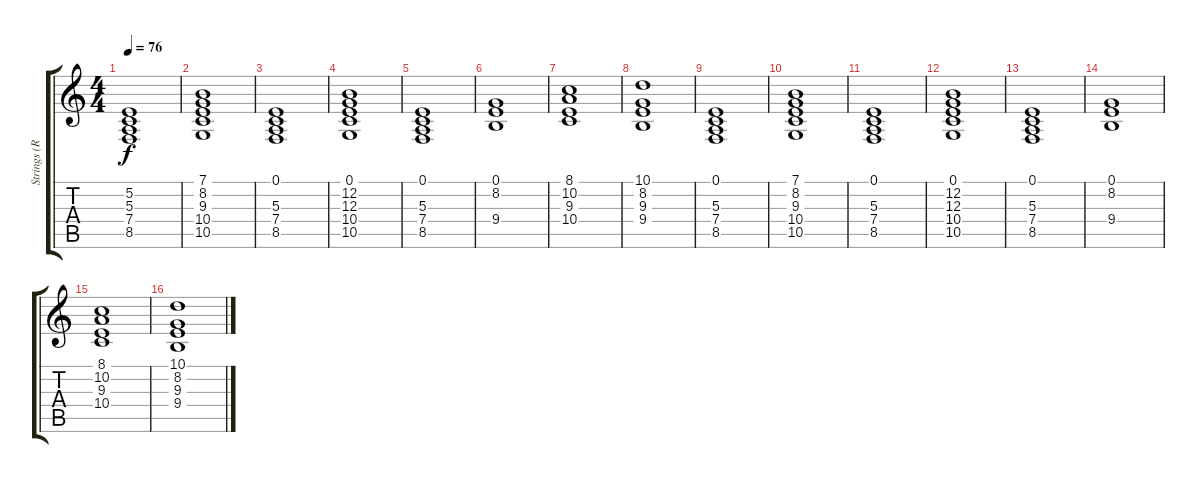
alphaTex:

\track ("Strings (Rhythm)" "Strings (R") {instrument synthstrings2}
\staff {score tabs}
\tuning (E4 B3 G3 D3 A2 E2) {hide}
\ts (4 4)
\tempo 76
\clef g2
\ks c
(5.2 5.3 7.4 8.5).1{dy f instrument synthstrings2} |
(7.1 8.2 9.3 10.4 10.5).1 |
(0.1 5.3 7.4 8.5).1 |
(0.1 12.2 12.3 10.4 10.5).1 |
(0.1 5.3 7.4 8.5).1 |
(0.1 8.2 9.4).1 |
(8.1 10.2 9.3 10.4).1 |
(10.1 8.2 9.3 9.4).1 |
(0.1 5.3 7.4 8.5).1 |
(7.1 8.2 9.3 10.4 10.5).1 |
(0.1 5.3 7.4 8.5).1 |
(0.1 12.2 12.3 10.4 10.5).1 |
(0.1 5.3 7.4 8.5).1 |
(0.1 8.2 9.4).1 |
(8.1 10.2 9.3 10.4).1 |
(10.1 8.2 9.3 9.4).1
